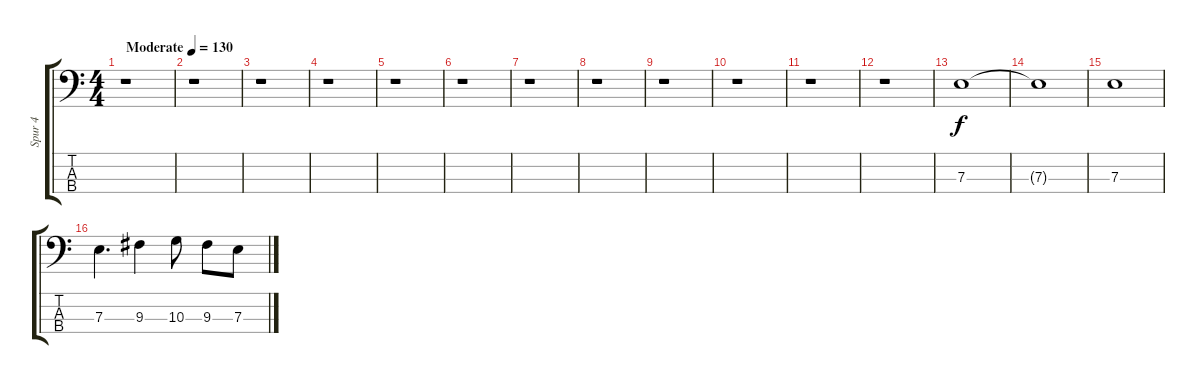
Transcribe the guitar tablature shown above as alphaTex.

\track ("Spur 4" "Spur 4") {instrument electricbassfinger}
\staff {score tabs}
\tuning (G2 D2 A1 E1) {hide}
\ts (4 4)
\tempo (130 "Moderate")
\clef f4
\ks c
r.1{dy f instrument electricbassfinger} |
r.1 |
r.1 |
r.1 |
r.1 |
r.1 |
r.1 |
r.1 |
r.1 |
r.1 |
r.1 |
r.1 |
7.3.1 |
7.3{t}.1 |
7.3.1 |
7.3.4{d} 9.3.4 10.3.8 9.3.8 7.3.8
